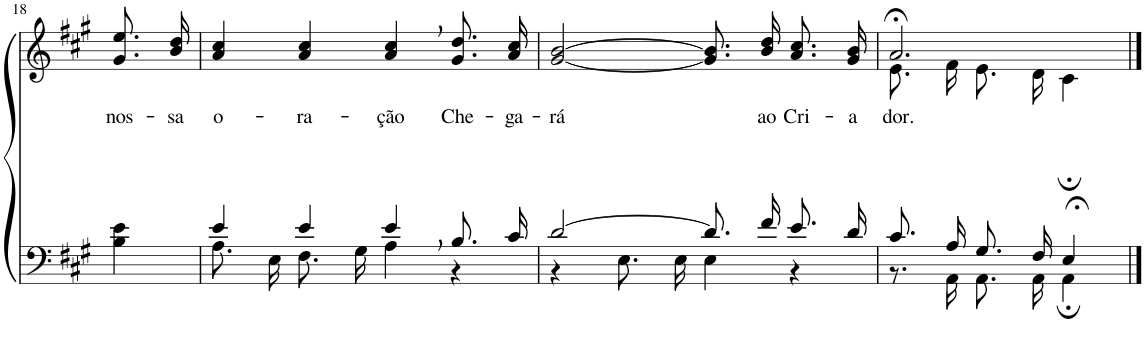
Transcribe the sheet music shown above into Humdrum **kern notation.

**kern	**kern	**text
*part2	*part1	*part1
*staff2	*staff1	*staff1
*I"Parte III e IV	*I"Parte I e II	*
!!LO:PB:g=z
*clefF4	*clefG2	*
*Trd1c2	*Trd1c2	*
*k[f#c#g#]	*k[f#c#g#]	*
*M4/4	*M4/4	*
=18	=18	=18
!	!	!LO:LY:b
4B\ 4e\	8.g#\ 8.ee\L	nos-
!	!	!LO:LY:b
.	16b\ 16dd\Jk	-sa
=19	=19	=19
*^	*	*
!	!	!	!LO:LY:b
4e/	8.A\L	4a/ 4cc#/	o-
.	16E\Jk	.	.
!	!	!	!LO:LY:b
4e/	8.F#\L	4a/ 4cc#/	-ra-
.	16G#\Jk	.	.
!	!	!	!LO:LY:b
4e,/	4A\	4a/, 4cc#/,	-ção
!	!	!	!LO:LY:b
8.B/L	4r	8.g#/ 8.dd/L	Che-
!	!	!	!LO:LY:b
16c#/Jk	.	16a/ 16cc#/Jk	-ga-
=20	=20	=20	=20
!	!	!	!LO:LY:b
[2d/	4r	[2g#/ [2b/	-rá
.	8.E\L	.	.
.	16E\Jk	.	.
8.d/L]	4E\	8.g#]\ 8.b]\L	.
!	!	!	!LO:LY:b
16f#/Jk	.	16b\ 16dd\Jk	ao
!	!	!	!LO:LY:b
8.e/L	4r	8.a/ 8.cc#/L	Cri-
!	!	!	!LO:LY:b
16d/Jk	.	16g#/ 16b/Jk	-a-
=21	=21	=21	=21
*	*	*^	*
!	!	!	!	!LO:LY:b
8.c#/L	8.r	2.a;</	8.e\L	-dor.
16A/Jk	16AA\	.	16f#\Jk	.
8.G#/L	8.AA\L	.	8.e\L	.
16F#/Jk	16AA\Jk	.	16d\Jk	.
4E;</	4AA;\	.	4c#;\	.
*v	*v	*	*	*
*	*v	*v	*
==	==	==
*-	*-	*-
